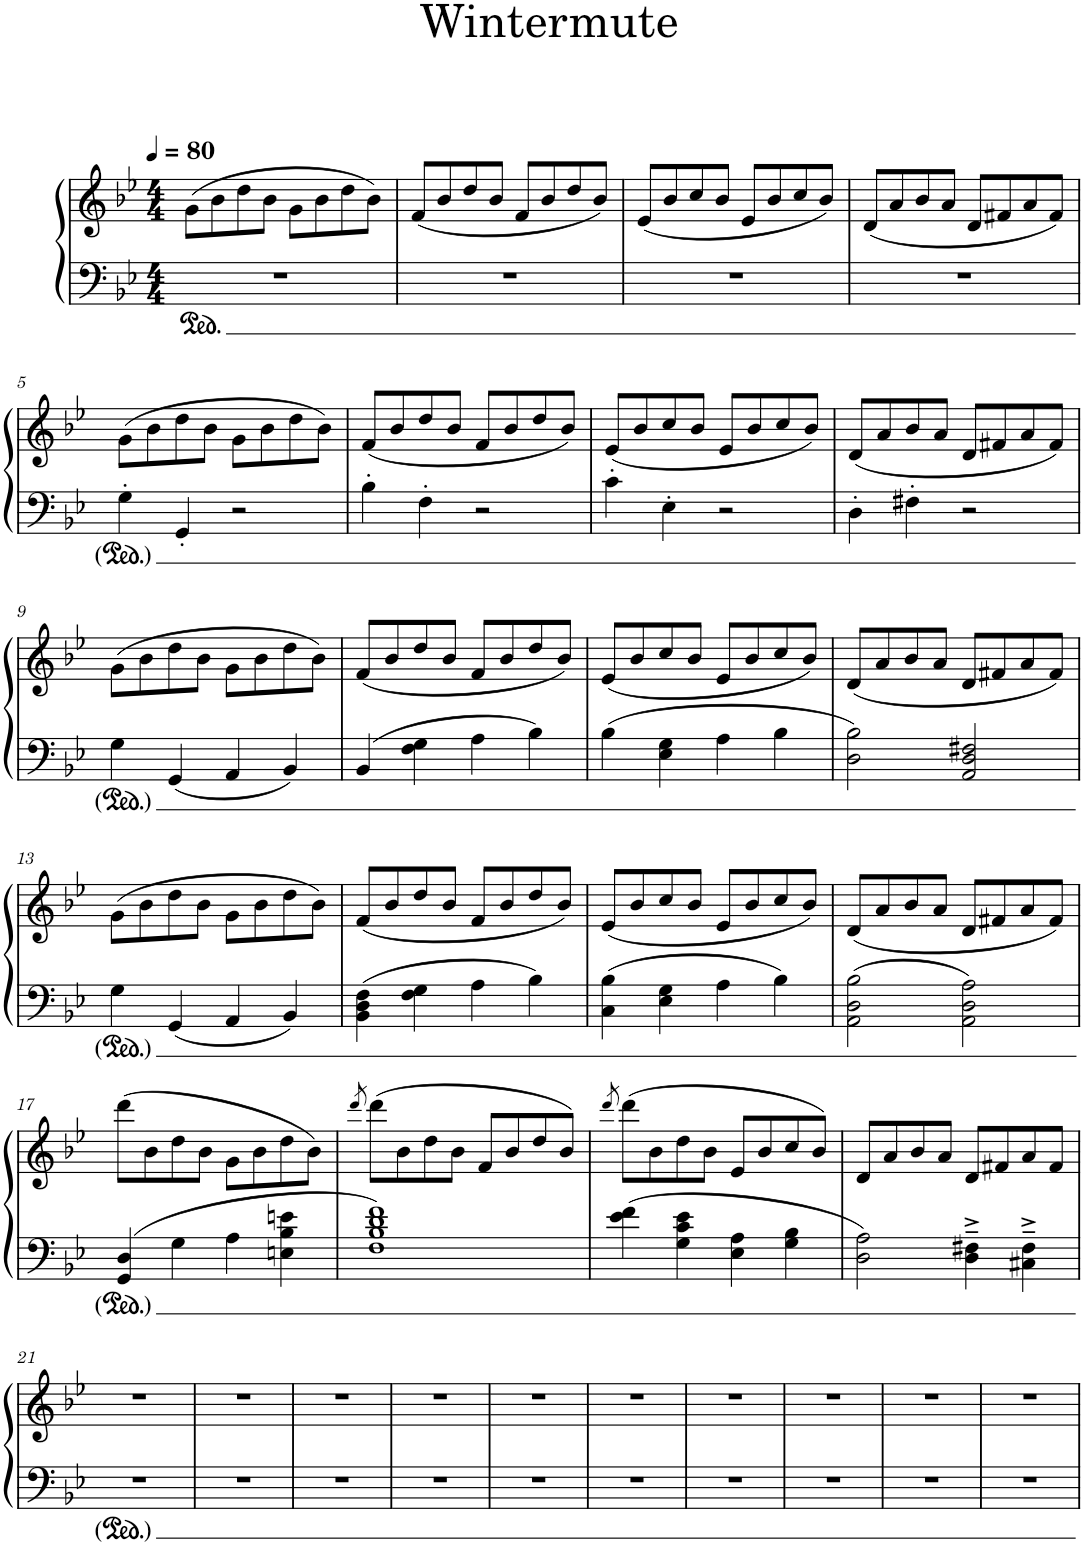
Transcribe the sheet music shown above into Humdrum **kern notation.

**kern	**kern
*part1	*part1
*staff2	*staff1
*I"Piano	*
*I'Pno.	*
*clefF4	*clefG2
*k[b-e-]	*k[b-e-]
*M4/4	*M4/4
*MM80	*MM80
=1	=1
1r	(8g\L
.	8b-\
.	8dd\
.	8b-\J
.	8g\L
.	8b-\
.	8dd\
.	8b-\J)
=2	=2
1r	(8f/L
.	8b-/
.	8dd/
.	8b-/J
.	8f/L
.	8b-/
.	8dd/
.	8b-/J)
=3	=3
1r	(8e-/L
.	8b-/
.	8cc/
.	8b-/J
.	8e-/L
.	8b-/
.	8cc/
.	8b-/J)
=4	=4
1r	(8d/L
.	8a/
.	8b-/
.	8a/J
.	8d/L
.	8f#X/
.	8a/
.	8f#/J)
!!LO:LB:g=z
=5	=5
4G'\	(8g\L
.	8b-\
4GG'/	8dd\
.	8b-\J
2r	8g\L
.	8b-\
.	8dd\
.	8b-\J)
=6	=6
4B-'\	(8f/L
.	8b-/
4F'\	8dd/
.	8b-/J
2r	8f/L
.	8b-/
.	8dd/
.	8b-/J)
=7	=7
4c'\	(8e-/L
.	8b-/
4E-'\	8cc/
.	8b-/J
2r	8e-/L
.	8b-/
.	8cc/
.	8b-/J)
=8	=8
4D'\	(8d/L
.	8a/
4F#X'\	8b-/
.	8a/J
2r	8d/L
.	8f#X/
.	8a/
.	8f#/J)
!!LO:LB:g=z
=9	=9
4G\	(8g\L
.	8b-\
4GG/	8dd\
.	8b-\J
4AA/	8g\L
.	8b-\
4BB-/	8dd\
.	8b-\J)
=10	=10
4BB-/	(8f/L
.	8b-/
4F\ 4G\	8dd/
.	8b-/J
4A\	8f/L
.	8b-/
4B-\	8dd/
.	8b-/J)
=11	=11
4B-\	(8e-/L
.	8b-/
4E-\ 4G\	8cc/
.	8b-/J
4A\	8e-/L
.	8b-/
4B-\	8cc/
.	8b-/J)
=12	=12
2D\ 2B-\	(8d/L
.	8a/
.	8b-/
.	8a/J
2AA/ 2D/ 2F#X/	8d/L
.	8f#X/
.	8a/
.	8f#/J)
!!LO:LB:g=z
=13	=13
4G\	(8g\L
.	8b-\
4GG/	8dd\
.	8b-\J
4AA/	8g\L
.	8b-\
4BB-/	8dd\
.	8b-\J)
=14	=14
4BB-\ 4D\ 4F\	(8f/L
.	8b-/
4F\ 4G\	8dd/
.	8b-/J
4A\	8f/L
.	8b-/
4B-\	8dd/
.	8b-/J)
=15	=15
4C\ 4B-\	(8e-/L
.	8b-/
4E-\ 4G\	8cc/
.	8b-/J
4A\	8e-/L
.	8b-/
4B-\	8cc/
.	8b-/J)
=16	=16
2AA\ 2D\ 2B-\	(8d/L
.	8a/
.	8b-/
.	8a/J
2AA\ 2D\ 2A\	8d/L
.	8f#X/
.	8a/
.	8f#/J)
!!LO:LB:g=z
=17	=17
4GG/ 4D/	(8ddd\L
.	8b-\
4G\	8dd\
.	8b-\J
4A\	8g\L
.	8b-\
4En\ 4B-\ 4en\	8dd\
.	8b-\J)
=18	=18
.	8qddd/
1F 1B- 1d 1f	(8ddd\L
.	8b-\
.	8dd\
.	8b-\J
.	8f/L
.	8b-/
.	8dd/
.	8b-/J)
=19	=19
.	8qddd/
4e-\ 4f\	(8ddd\L
.	8b-\
4G\ 4c\ 4e-\	8dd\
.	8b-\J
4E-\ 4A\	8e-/L
.	8b-/
4G\ 4B-\	8cc/
.	8b-/J)
=20	=20
2D\ 2A\	8d/L
.	8a/
.	8b-/
.	8a/J
4D\~^ 4F#X\~^	8d/L
.	8f#X/
4C#X\~^ 4F#\~^	8a/
.	8f#/J
!!LO:LB:g=z
=21	=21
1r	1r
=22	=22
1r	1r
=23	=23
1r	1r
=24	=24
1r	1r
=25	=25
1r	1r
=26	=26
1r	1r
=27	=27
1r	1r
=28	=28
1r	1r
=29	=29
1r	1r
=30	=30
1r	1r
=	=
*-	*-
